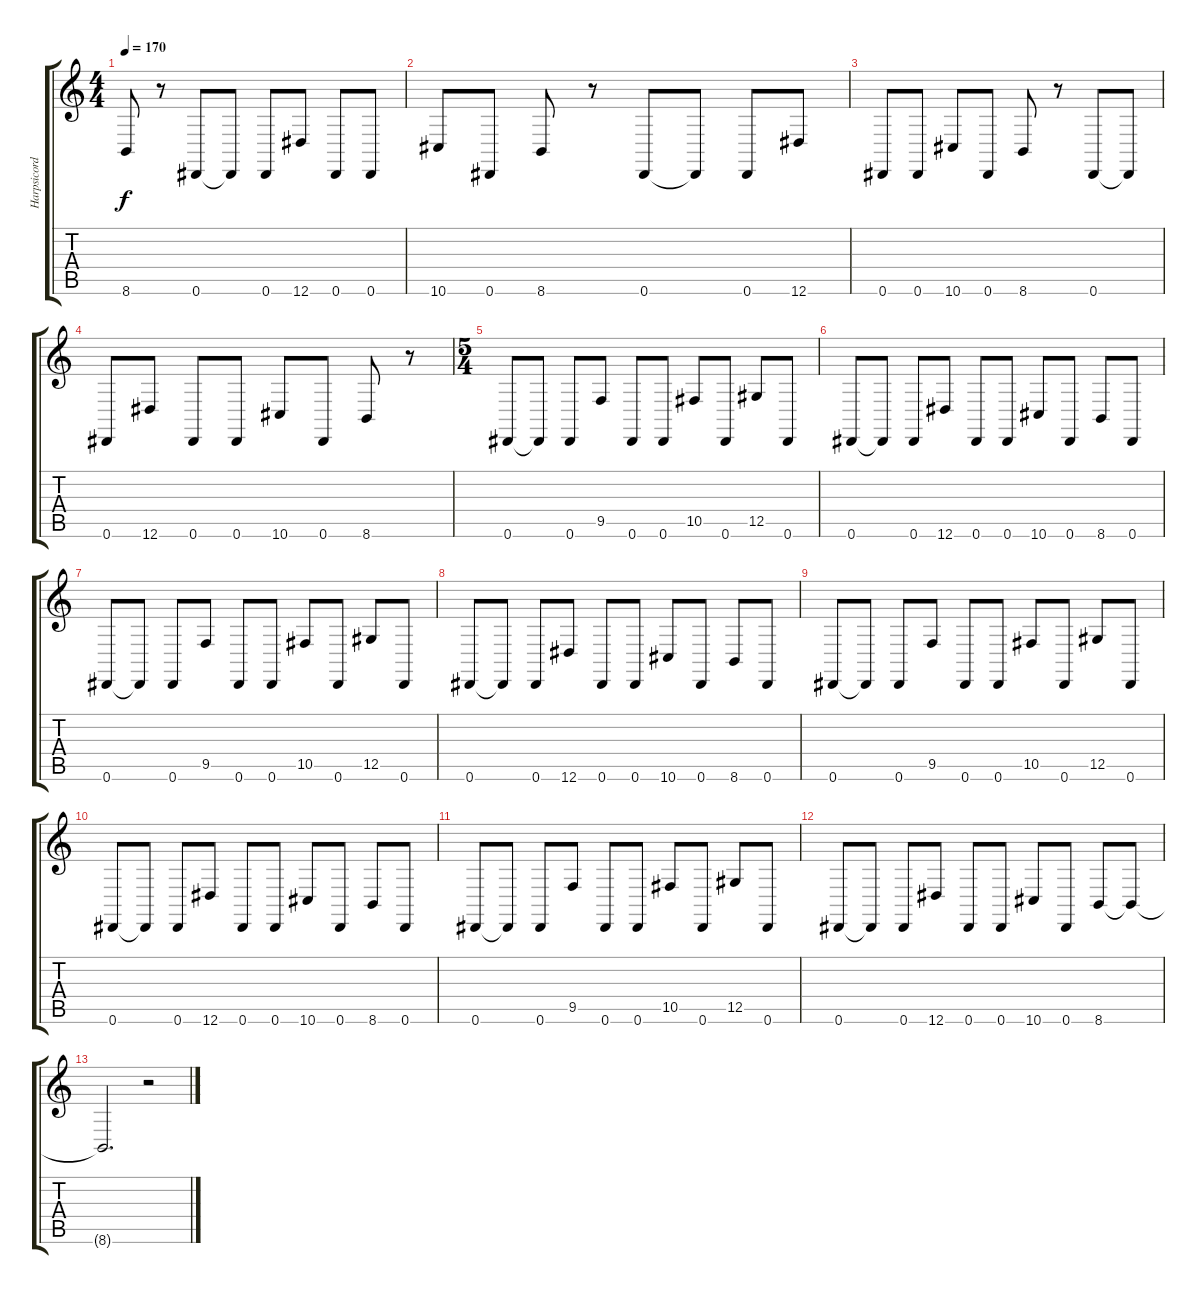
\track ("Harpsicord" "Harpsicord") {instrument harpsichord}
\staff {score tabs}
\tuning (Eb4 Bb3 Gb3 Db3 Ab2 Eb2) {hide}
\ts (4 4)
\tempo 170
\clef g2
\ks c
8.6.8{dy f} r.8 0.6.8 0.6{t}.8 0.6.8 12.6.8 0.6.8 0.6.8 |
10.6.8 0.6.8 8.6.8 r.8 0.6.8 0.6{t}.8 0.6.8 12.6.8 |
0.6.8 0.6.8 10.6.8 0.6.8 8.6.8 r.8 0.6.8 0.6{t}.8 |
0.6.8 12.6.8 0.6.8 0.6.8 10.6.8 0.6.8 8.6.8 r.8 |
\ts (5 4)
0.6.8 0.6{t}.8 0.6.8 9.5.8 0.6.8 0.6.8 10.5.8 0.6.8 12.5.8 0.6.8 |
0.6.8 0.6{t}.8 0.6.8 12.6.8 0.6.8 0.6.8 10.6.8 0.6.8 8.6.8 0.6.8 |
0.6.8 0.6{t}.8 0.6.8 9.5.8 0.6.8 0.6.8 10.5.8 0.6.8 12.5.8 0.6.8 |
0.6.8 0.6{t}.8 0.6.8 12.6.8 0.6.8 0.6.8 10.6.8 0.6.8 8.6.8 0.6.8 |
0.6.8 0.6{t}.8 0.6.8 9.5.8 0.6.8 0.6.8 10.5.8 0.6.8 12.5.8 0.6.8 |
0.6.8 0.6{t}.8 0.6.8 12.6.8 0.6.8 0.6.8 10.6.8 0.6.8 8.6.8 0.6.8 |
0.6.8 0.6{t}.8 0.6.8 9.5.8 0.6.8 0.6.8 10.5.8 0.6.8 12.5.8 0.6.8 |
0.6.8 0.6{t}.8 0.6.8 12.6.8 0.6.8 0.6.8 10.6.8 0.6.8 8.6.8 8.6{t}.8 |
8.6{t}.2{d} r.2
